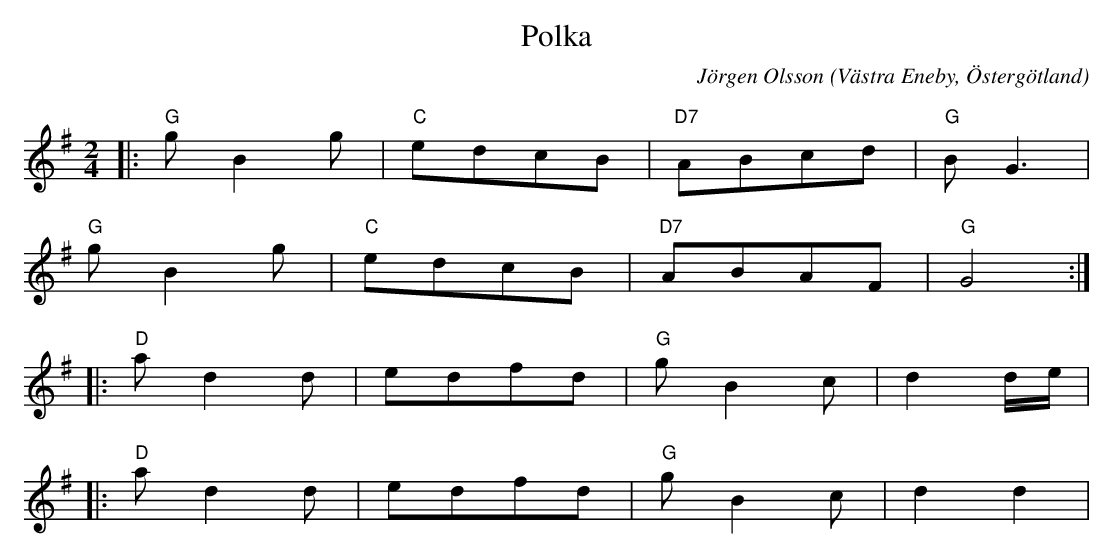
X:1
T:Polka
C:Jörgen Olsson
O:Västra Eneby, Östergötland
Q:115
M:2/4
L:1/8
K:G
|:"G"gB2g|"C"edcB|"D7"ABcd|"G"B G3|
  "G"gB2g|"C"edcB|"D7"ABAF|"G"G4 :|
|:"D"ad2d|edfd   |"G"gB2c |d2d/2e/2   |
|:"D"ad2d|edfd   |"G"gB2c |d2d2   |
 |]
